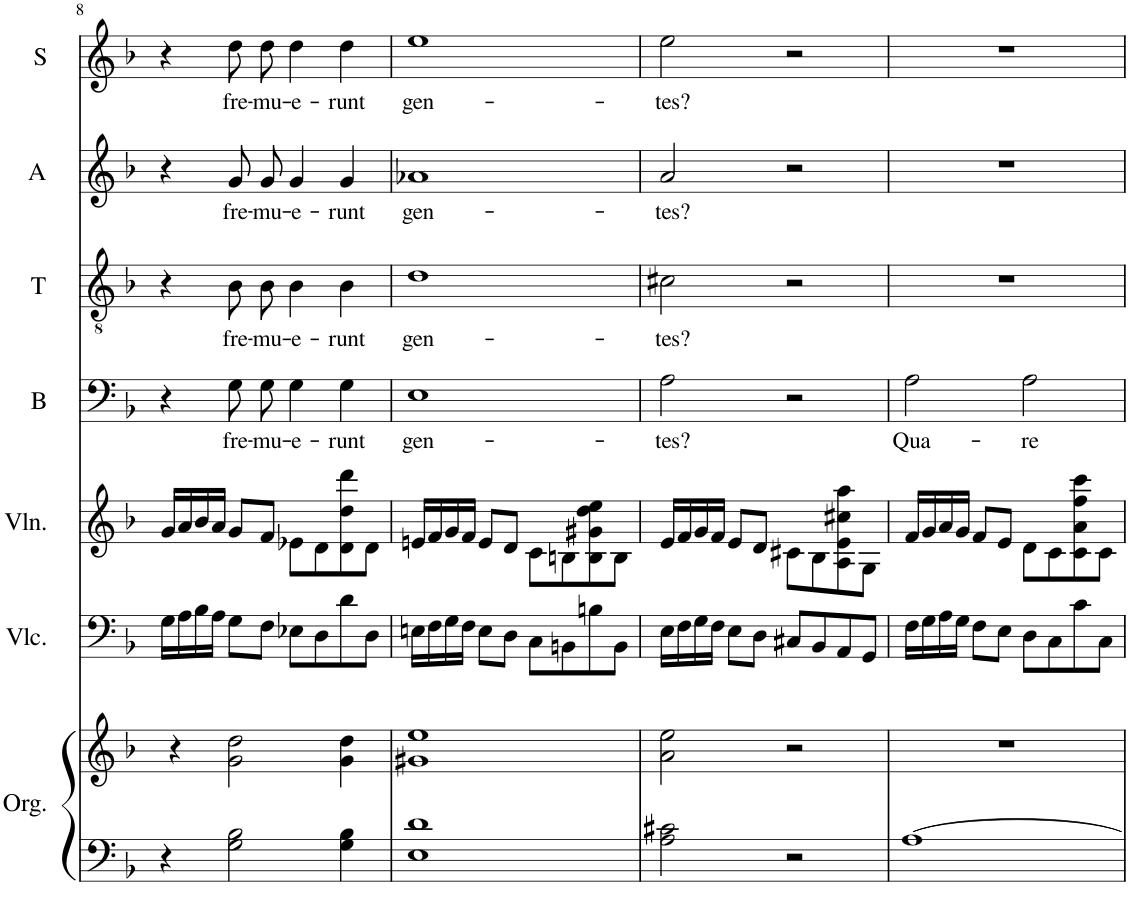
**kern	**kern	**kern	**kern	**kern	**text	**kern	**text	**kern	**text	**kern	**text
*part7	*part7	*part6	*part5	*part4	*part4	*part3	*part3	*part2	*part2	*part1	*part1
*staff8	*staff7	*staff6	*staff5	*staff4	*staff4	*staff3	*staff3	*staff2	*staff2	*staff1	*staff1
*I"Orgue	*	*I"Violoncelle	*I"Violon	*I"B	*	*I"T	*	*I"A	*	*I"S	*
*I'Org.	*	*I'Vlc.	*I'Vln.	*I'B	*	*I'T	*	*I'A	*	*I'S	*
!!LO:PB:g=z
*clefF4	*clefG2	*clefF4	*clefG2	*clefF4	*	*clefGv2	*	*clefG2	*	*clefG2	*
*k[b-]	*k[b-]	*k[b-]	*k[b-]	*k[b-]	*	*k[b-]	*	*k[b-]	*	*k[b-]	*
*M4/4	*M4/4	*M4/4	*M4/4	*M4/4	*	*M4/4	*	*M4/4	*	*M4/4	*
=8	=8	=8	=8	=8	=8	=8	=8	=8	=8	=8	=8
4r	4r	16G\LL	16g/LL	4r	.	4r	.	4r	.	4r	.
.	.	16A\	16a/	.	.	.	.	.	.	.	.
.	.	16B-\	16b-/	.	.	.	.	.	.	.	.
.	.	16A\JJ	16a/JJ	.	.	.	.	.	.	.	.
!	!	!	!	!	!LO:LY:b	!	!LO:LY:b	!	!LO:LY:b	!	!LO:LY:b
2G\ 2B-\	2g\ 2dd\	8G\L	8g/L	8G\L	fre-	8B-\L	fre-	8g/L	fre-	8dd\L	fre-
!	!	!	!	!	!LO:LY:b	!	!LO:LY:b	!	!LO:LY:b	!	!LO:LY:b
.	.	8F\J	8f/J	8G\J	-mu-	8B-\J	-mu-	8g/J	-mu-	8dd\J	-mu-
!	!	!	!	!	!LO:LY:b	!	!LO:LY:b	!	!LO:LY:b	!	!LO:LY:b
.	.	8E-X\L	8e-X\L	4G\	-e-	4B-\	-e-	4g/	-e-	4dd\	-e-
.	.	8D\	8d\	.	.	.	.	.	.	.	.
!	!	!	!	!	!LO:LY:b	!	!LO:LY:b	!	!LO:LY:b	!	!LO:LY:b
4G\ 4B-\	4g\ 4dd\	8d\	8d\ 8dd\ 8ddd\	4G\	-runt	4B-\	-runt	4g/	-runt	4dd\	-runt
.	.	8D\J	8d\J	.	.	.	.	.	.	.	.
=9	=9	=9	=9	=9	=9	=9	=9	=9	=9	=9	=9
!	!	!	!	!	!LO:LY:b	!	!LO:LY:b	!	!LO:LY:b	!	!LO:LY:b
1E 1d	1g#X 1ee	16En\LL	16en/LL	1E	gen-	1d	gen-	1a-X	gen-	1ee	gen-
.	.	16F\	16f/	.	.	.	.	.	.	.	.
.	.	16G\	16g/	.	.	.	.	.	.	.	.
.	.	16F\JJ	16f/JJ	.	.	.	.	.	.	.	.
.	.	8E\L	8e/L	.	.	.	.	.	.	.	.
.	.	8D\J	8d/J	.	.	.	.	.	.	.	.
.	.	8C\L	8c\L	.	.	.	.	.	.	.	.
.	.	8BBn\	8Bn\	.	.	.	.	.	.	.	.
.	.	8Bn\	8B\ 8g#X\ 8dd\ 8ee\	.	.	.	.	.	.	.	.
.	.	8BB\J	8B\J	.	.	.	.	.	.	.	.
=10	=10	=10	=10	=10	=10	=10	=10	=10	=10	=10	=10
!	!	!	!	!	!LO:LY:b	!	!LO:LY:b	!	!LO:LY:b	!	!LO:LY:b
2A\ 2c#X\	2a\ 2ee\	16E\LL	16e/LL	2A\	-tes?	2c#X\	-tes?	2a/	-tes?	2ee\	-tes?
.	.	16F\	16f/	.	.	.	.	.	.	.	.
.	.	16G\	16g/	.	.	.	.	.	.	.	.
.	.	16F\JJ	16f/JJ	.	.	.	.	.	.	.	.
.	.	8E\L	8e/L	.	.	.	.	.	.	.	.
.	.	8D\J	8d/J	.	.	.	.	.	.	.	.
2r	2r	8C#X/L	8c#X\L	2r	.	2r	.	2r	.	2r	.
.	.	8BB-/	8B-\	.	.	.	.	.	.	.	.
.	.	8AA/	8A\ 8e\ 8cc#X\ 8aa\	.	.	.	.	.	.	.	.
.	.	8GG/J	8G\J	.	.	.	.	.	.	.	.
=11	=11	=11	=11	=11	=11	=11	=11	=11	=11	=11	=11
!	!	!	!	!	!LO:LY:b	!	!	!	!	!	!
[1A	1r	16F\LL	16f/LL	2A\	Qua-	1r	.	1r	.	1r	.
.	.	16G\	16g/	.	.	.	.	.	.	.	.
.	.	16A\	16a/	.	.	.	.	.	.	.	.
.	.	16G\JJ	16g/JJ	.	.	.	.	.	.	.	.
.	.	8F\L	8f/L	.	.	.	.	.	.	.	.
.	.	8E\J	8e/J	.	.	.	.	.	.	.	.
!	!	!	!	!	!LO:LY:b	!	!	!	!	!	!
.	.	8D\L	8d\L	2A\	-re	.	.	.	.	.	.
.	.	8C\	8c\	.	.	.	.	.	.	.	.
.	.	8c\	8c\ 8a\ 8ff\ 8ccc\	.	.	.	.	.	.	.	.
.	.	8C\J	8c\J	.	.	.	.	.	.	.	.
=	=	=	=	=	=	=	=	=	=	=	=
*-	*-	*-	*-	*-	*-	*-	*-	*-	*-	*-	*-
